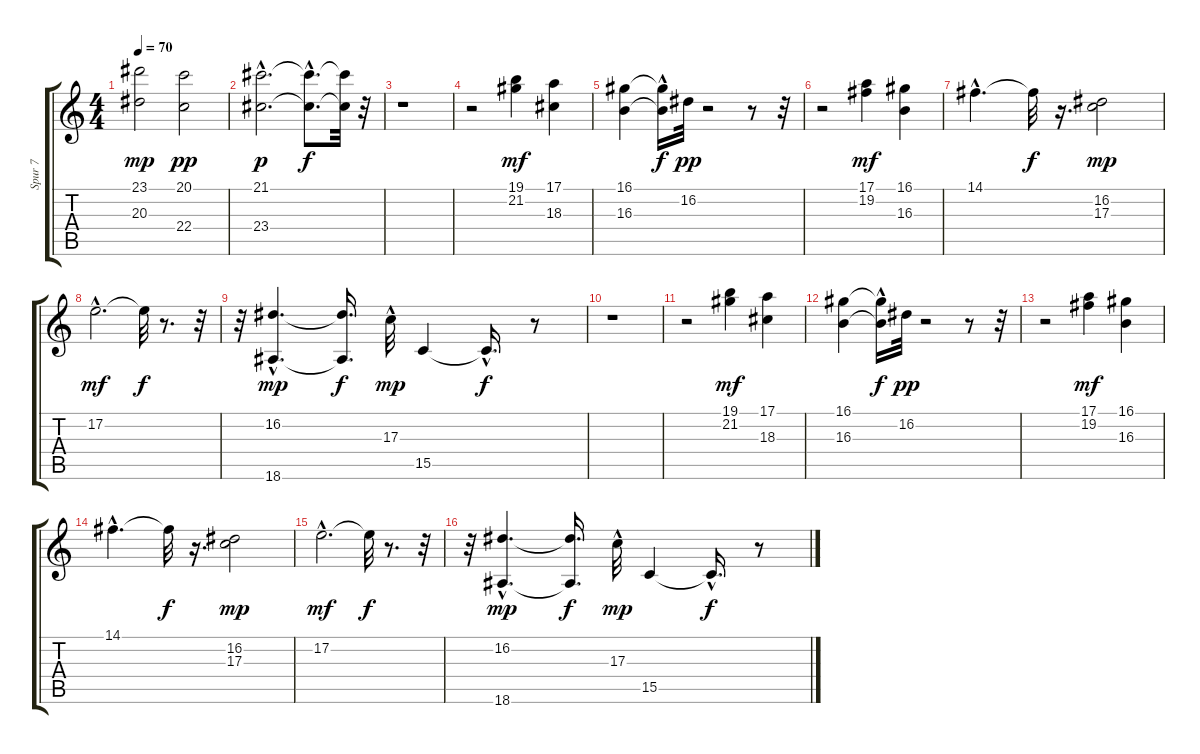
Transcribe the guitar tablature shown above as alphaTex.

\track ("Spur 7" "Spur 7") {instrument oboe}
\staff {score tabs}
\tuning (E4 B3 G3 D3 A2 E2) {hide}
\ts (4 4)
\tempo 70
\clef g2
\ks c
(23.1 20.3).2{dy mp} (20.1 22.4).2{dy pp} |
(21.1{hac} 23.4{hac}).2{d dy p} (21.1{hac t} 23.4{hac t}).8{d dy f} (21.1{t} 23.4{t}).32 r.32 |
r.1 |
r.2 (19.1 21.2).4{dy mf instrument honkytonkpiano} (17.1 18.3).4 |
(16.1 16.3).4 (16.1{hac t} 16.3{hac t}).16{dy f} 16.2.32{dy pp} r.2 r.8 r.32 |
r.2 (17.1 19.2).4{dy mf} (16.1 16.3).4 |
14.1{hac}.4{d} 14.1{t}.32{dy f} r.16{d} (16.2 17.3).2{dy mp} |
17.2{hac}.2{d dy mf} 17.2{t}.32{dy f} r.8{d} r.32 |
r.32 (16.2{hac} 18.6{hac}).4{d dy mp} (16.2{t} 18.6{t}).16{d dy f} 17.3{hac}.32{dy mp} 15.5.4 15.5{hac t}.16{d dy f} r.8 |
r.1 |
r.2 (19.1 21.2).4{dy mf} (17.1 18.3).4 |
(16.1 16.3).4 (16.1{hac t} 16.3{hac t}).16{dy f} 16.2.32{dy pp} r.2 r.8 r.32 |
r.2 (17.1 19.2).4{dy mf} (16.1 16.3).4 |
14.1{hac}.4{d} 14.1{t}.32{dy f} r.16{d} (16.2 17.3).2{dy mp} |
17.2{hac}.2{d dy mf} 17.2{t}.32{dy f} r.8{d} r.32 |
r.32 (16.2{hac} 18.6{hac}).4{d dy mp} (16.2{t} 18.6{t}).16{d dy f} 17.3{hac}.32{dy mp} 15.5.4 15.5{hac t}.16{d dy f} r.8
